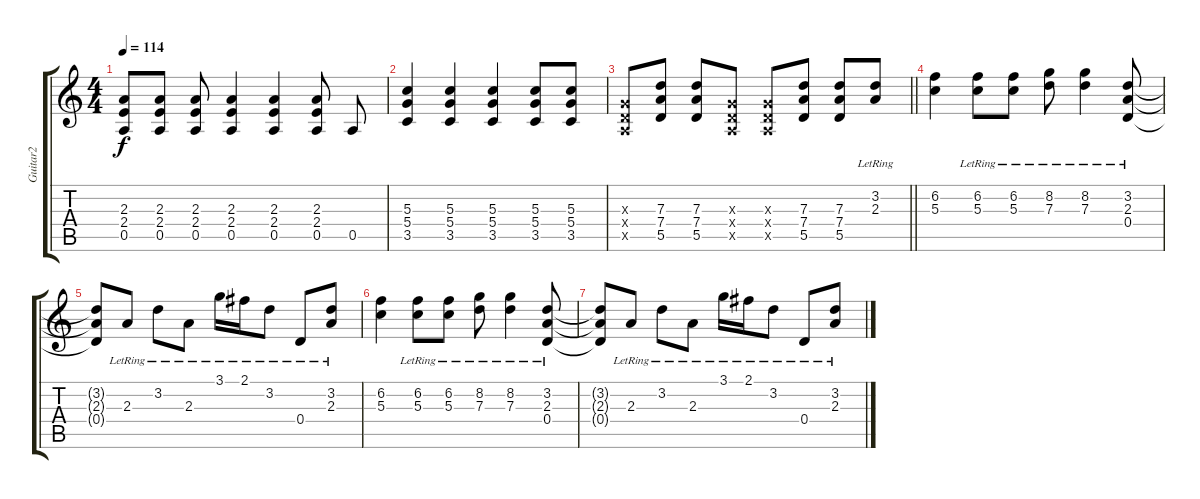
\track ("Guitar2" "Guitar2") {instrument electricguitarclean}
\staff {score tabs}
\tuning (E4 B3 G3 D3 A2 E2) {hide}
\ts (4 4)
\tempo 114
\clef g2
\ks c
(2.3 2.4 0.5).8{dy f} (2.3 2.4 0.5).8 (2.3 2.4 0.5).8 (2.3 2.4 0.5).4 (2.3 2.4 0.5).4 (2.3 2.4 0.5).8 0.5.8 |
(5.3 5.4 3.5).4 (5.3 5.4 3.5).4 (5.3 5.4 3.5).4 (5.3 5.4 3.5).8 (5.3 5.4 3.5).8 |
\barLineRight lightlight
(0.3{x} 0.4{x} 0.5{x}).8 (7.3 7.4 5.5).8 (7.3 7.4 5.5).8 (0.3{x} 0.4{x} 0.5{x}).8 (0.3{x} 0.4{x} 0.5{x}).8 (7.3 7.4 5.5).8 (7.3 7.4 5.5).8 (3.2{lr} 2.3).8 |
(6.2 5.3).4 (6.2{lr} 5.3{lr}).8 (6.2{lr} 5.3{lr}).8 (8.2{lr} 7.3{lr}).8 (8.2{lr} 7.3{lr}).4 (3.2{lr} 2.3{lr} 0.4{lr}).8 |
(3.2{t} 2.3{t} 0.4{t}).8 2.3{lr}.8 3.2{lr}.8 2.3{lr}.8 3.1{lr}.16 2.1{lr}.16 3.2{lr}.8 0.4{lr}.8 (3.2{lr} 2.3).8 |
(6.2 5.3).4 (6.2{lr} 5.3{lr}).8 (6.2{lr} 5.3{lr}).8 (8.2{lr} 7.3{lr}).8 (8.2{lr} 7.3{lr}).4 (3.2{lr} 2.3{lr} 0.4{lr}).8 |
(3.2{t} 2.3{t} 0.4{t}).8 2.3{lr}.8 3.2{lr}.8 2.3{lr}.8 3.1{lr}.16 2.1{lr}.16 3.2{lr}.8 0.4{lr}.8 (3.2{lr} 2.3).8
